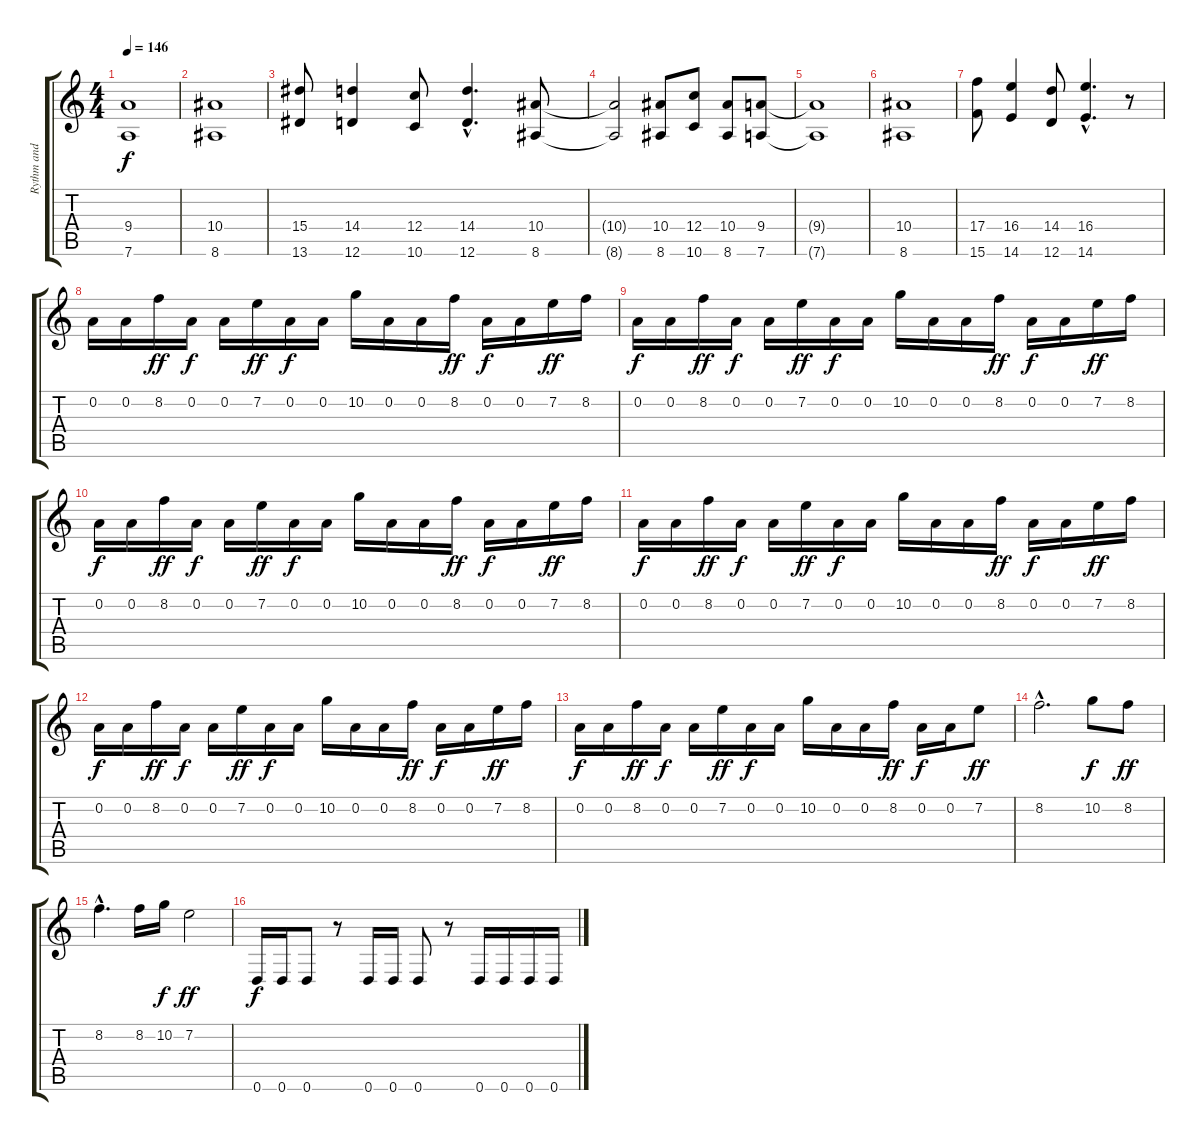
\track ("Rythm and Lead Guitar" "Rythm and ") {instrument distortionguitar}
\staff {score tabs}
\tuning (D4 A3 F3 C3 G2 D2) {hide}
\ts (4 4)
\tempo 146
\clef g2
\ks c
(9.4{t} 7.6{t}).1{dy f} |
(10.4 8.6).1 |
(15.4 13.6).8 (14.4 12.6).4 (12.4 10.6).8 (14.4{hac} 12.6{hac}).4{d} (10.4 8.6).8 |
(10.4{t} 8.6{t}).2 (10.4 8.6).8 (12.4 10.6).8 (10.4 8.6).8 (9.4 7.6).8 |
(9.4{t} 7.6{t}).1 |
(10.4 8.6).1 |
(17.4 15.6).8 (16.4 14.6).4 (14.4 12.6).8 (16.4{hac} 14.6{hac}).4{d} r.8 |
0.2.16 0.2.16 8.2.16{dy ff} 0.2.16{dy f} 0.2.16 7.2.16{dy ff} 0.2.16{dy f} 0.2.16 10.2.16 0.2.16 0.2.16 8.2.16{dy ff} 0.2.16{dy f} 0.2.16 7.2.16{dy ff} 8.2.16 |
0.2.16{dy f} 0.2.16 8.2.16{dy ff} 0.2.16{dy f} 0.2.16 7.2.16{dy ff} 0.2.16{dy f} 0.2.16 10.2.16 0.2.16 0.2.16 8.2.16{dy ff} 0.2.16{dy f} 0.2.16 7.2.16{dy ff} 8.2.16 |
0.2.16{dy f} 0.2.16 8.2.16{dy ff} 0.2.16{dy f} 0.2.16 7.2.16{dy ff} 0.2.16{dy f} 0.2.16 10.2.16 0.2.16 0.2.16 8.2.16{dy ff} 0.2.16{dy f} 0.2.16 7.2.16{dy ff} 8.2.16 |
0.2.16{dy f} 0.2.16 8.2.16{dy ff} 0.2.16{dy f} 0.2.16 7.2.16{dy ff} 0.2.16{dy f} 0.2.16 10.2.16 0.2.16 0.2.16 8.2.16{dy ff} 0.2.16{dy f} 0.2.16 7.2.16{dy ff} 8.2.16 |
0.2.16{dy f} 0.2.16 8.2.16{dy ff} 0.2.16{dy f} 0.2.16 7.2.16{dy ff} 0.2.16{dy f} 0.2.16 10.2.16 0.2.16 0.2.16 8.2.16{dy ff} 0.2.16{dy f} 0.2.16 7.2.16{dy ff} 8.2.16 |
0.2.16{dy f} 0.2.16 8.2.16{dy ff} 0.2.16{dy f} 0.2.16 7.2.16{dy ff} 0.2.16{dy f} 0.2.16 10.2.16 0.2.16 0.2.16 8.2.16{dy ff} 0.2.16{dy f} 0.2.16 7.2.8{dy ff} |
8.2{hac}.2{d} 10.2.8{dy f} 8.2.8{dy ff} |
8.2{hac}.4{d} 8.2.16 10.2.16{dy f} 7.2.2{dy ff} |
0.6.16{dy f} 0.6.16 0.6.8 r.8 0.6.16 0.6.16 0.6.8 r.8 0.6.16 0.6.16 0.6.16 0.6.16
